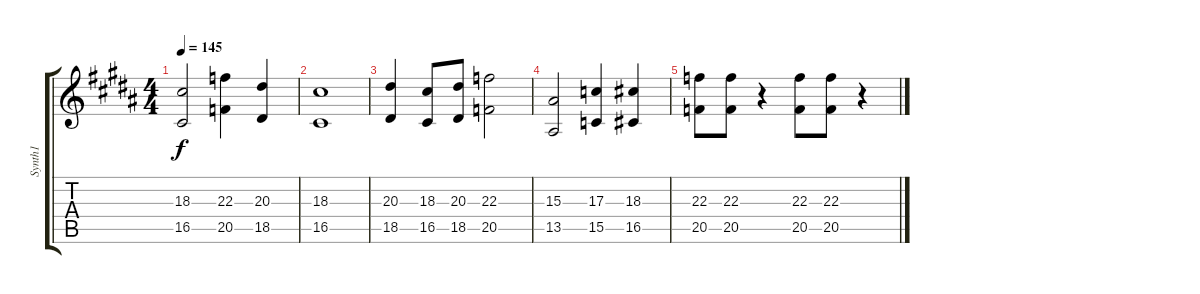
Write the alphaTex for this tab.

\track ("Synth1" "Synth1") {instrument lead5charang}
\staff {score tabs}
\tuning (E4 B3 G3 D3 A2 E2) {hide}
\ts (4 4)
\tempo 145
\clef g2
\ks b
(18.3 16.5).2{dy f} (22.3 20.5).4 (20.3 18.5).4 |
(18.3 16.5).1 |
(20.3 18.5).4 (18.3 16.5).8 (20.3 18.5).8 (22.3 20.5).2 |
(15.3 13.5).2 (17.3 15.5).4 (18.3 16.5).4 |
(22.3 20.5).8 (22.3 20.5).8 r.4 (22.3 20.5).8 (22.3 20.5).8 r.4
